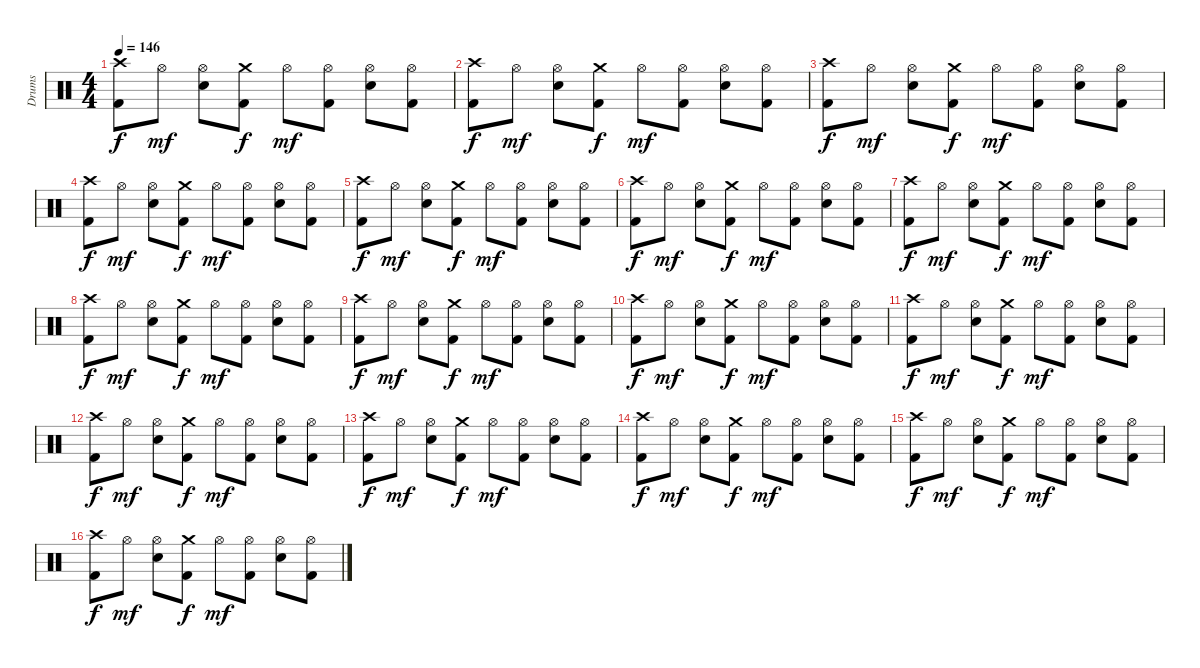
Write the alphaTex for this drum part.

\track ("Drums" "Drums") {instrument percussion}
\staff {score}
\articulation defaults
\ts (4 4)
\tempo 146
\clef neutral
\ks c
("Crash high (hit)" "Kick (hit) 2").8{dy f} "Hi-Hat (open)".8{dy mf} ("Hi-Hat (open)" "Electric Snare (hit)").8 ("Crash medium (hit)" "Kick (hit) 2").8{dy f} "Hi-Hat (open)".8{dy mf} ("Hi-Hat (open)" "Kick (hit) 2").8 ("Hi-Hat (open)" "Electric Snare (hit)").8 ("Hi-Hat (open)" "Kick (hit) 2").8 |
("Crash high (hit)" "Kick (hit) 2").8{dy f} "Hi-Hat (open)".8{dy mf} ("Hi-Hat (open)" "Electric Snare (hit)").8 ("Crash medium (hit)" "Kick (hit) 2").8{dy f} "Hi-Hat (open)".8{dy mf} ("Hi-Hat (open)" "Kick (hit) 2").8 ("Hi-Hat (open)" "Electric Snare (hit)").8 ("Hi-Hat (open)" "Kick (hit) 2").8 |
("Crash high (hit)" "Kick (hit) 2").8{dy f} "Hi-Hat (open)".8{dy mf} ("Hi-Hat (open)" "Electric Snare (hit)").8 ("Crash medium (hit)" "Kick (hit) 2").8{dy f} "Hi-Hat (open)".8{dy mf} ("Hi-Hat (open)" "Kick (hit) 2").8 ("Hi-Hat (open)" "Electric Snare (hit)").8 ("Hi-Hat (open)" "Kick (hit) 2").8 |
("Crash high (hit)" "Kick (hit) 2").8{dy f} "Hi-Hat (open)".8{dy mf} ("Hi-Hat (open)" "Electric Snare (hit)").8 ("Crash medium (hit)" "Kick (hit) 2").8{dy f} "Hi-Hat (open)".8{dy mf} ("Hi-Hat (open)" "Kick (hit) 2").8 ("Hi-Hat (open)" "Electric Snare (hit)").8 ("Hi-Hat (open)" "Kick (hit) 2").8 |
("Crash high (hit)" "Kick (hit) 2").8{dy f} "Hi-Hat (open)".8{dy mf} ("Hi-Hat (open)" "Electric Snare (hit)").8 ("Crash medium (hit)" "Kick (hit) 2").8{dy f} "Hi-Hat (open)".8{dy mf} ("Hi-Hat (open)" "Kick (hit) 2").8 ("Hi-Hat (open)" "Electric Snare (hit)").8 ("Hi-Hat (open)" "Kick (hit) 2").8 |
("Crash high (hit)" "Kick (hit) 2").8{dy f} "Hi-Hat (open)".8{dy mf} ("Hi-Hat (open)" "Electric Snare (hit)").8 ("Crash medium (hit)" "Kick (hit) 2").8{dy f} "Hi-Hat (open)".8{dy mf} ("Hi-Hat (open)" "Kick (hit) 2").8 ("Hi-Hat (open)" "Electric Snare (hit)").8 ("Hi-Hat (open)" "Kick (hit) 2").8 |
("Crash high (hit)" "Kick (hit) 2").8{dy f} "Hi-Hat (open)".8{dy mf} ("Hi-Hat (open)" "Electric Snare (hit)").8 ("Crash medium (hit)" "Kick (hit) 2").8{dy f} "Hi-Hat (open)".8{dy mf} ("Hi-Hat (open)" "Kick (hit) 2").8 ("Hi-Hat (open)" "Electric Snare (hit)").8 ("Hi-Hat (open)" "Kick (hit) 2").8 |
("Crash high (hit)" "Kick (hit) 2").8{dy f} "Hi-Hat (open)".8{dy mf} ("Hi-Hat (open)" "Electric Snare (hit)").8 ("Crash medium (hit)" "Kick (hit) 2").8{dy f} "Hi-Hat (open)".8{dy mf} ("Hi-Hat (open)" "Kick (hit) 2").8 ("Hi-Hat (open)" "Electric Snare (hit)").8 ("Hi-Hat (open)" "Kick (hit) 2").8 |
("Crash high (hit)" "Kick (hit) 2").8{dy f} "Hi-Hat (open)".8{dy mf} ("Hi-Hat (open)" "Electric Snare (hit)").8 ("Crash medium (hit)" "Kick (hit) 2").8{dy f} "Hi-Hat (open)".8{dy mf} ("Hi-Hat (open)" "Kick (hit) 2").8 ("Hi-Hat (open)" "Electric Snare (hit)").8 ("Hi-Hat (open)" "Kick (hit) 2").8 |
("Crash high (hit)" "Kick (hit) 2").8{dy f} "Hi-Hat (open)".8{dy mf} ("Hi-Hat (open)" "Electric Snare (hit)").8 ("Crash medium (hit)" "Kick (hit) 2").8{dy f} "Hi-Hat (open)".8{dy mf} ("Hi-Hat (open)" "Kick (hit) 2").8 ("Hi-Hat (open)" "Electric Snare (hit)").8 ("Hi-Hat (open)" "Kick (hit) 2").8 |
("Crash high (hit)" "Kick (hit) 2").8{dy f} "Hi-Hat (open)".8{dy mf} ("Hi-Hat (open)" "Electric Snare (hit)").8 ("Crash medium (hit)" "Kick (hit) 2").8{dy f} "Hi-Hat (open)".8{dy mf} ("Hi-Hat (open)" "Kick (hit) 2").8 ("Hi-Hat (open)" "Electric Snare (hit)").8 ("Hi-Hat (open)" "Kick (hit) 2").8 |
("Crash high (hit)" "Kick (hit) 2").8{dy f} "Hi-Hat (open)".8{dy mf} ("Hi-Hat (open)" "Electric Snare (hit)").8 ("Crash medium (hit)" "Kick (hit) 2").8{dy f} "Hi-Hat (open)".8{dy mf} ("Hi-Hat (open)" "Kick (hit) 2").8 ("Hi-Hat (open)" "Electric Snare (hit)").8 ("Hi-Hat (open)" "Kick (hit) 2").8 |
("Crash high (hit)" "Kick (hit) 2").8{dy f} "Hi-Hat (open)".8{dy mf} ("Hi-Hat (open)" "Electric Snare (hit)").8 ("Crash medium (hit)" "Kick (hit) 2").8{dy f} "Hi-Hat (open)".8{dy mf} ("Hi-Hat (open)" "Kick (hit) 2").8 ("Hi-Hat (open)" "Electric Snare (hit)").8 ("Hi-Hat (open)" "Kick (hit) 2").8 |
("Crash high (hit)" "Kick (hit) 2").8{dy f} "Hi-Hat (open)".8{dy mf} ("Hi-Hat (open)" "Electric Snare (hit)").8 ("Crash medium (hit)" "Kick (hit) 2").8{dy f} "Hi-Hat (open)".8{dy mf} ("Hi-Hat (open)" "Kick (hit) 2").8 ("Hi-Hat (open)" "Electric Snare (hit)").8 ("Hi-Hat (open)" "Kick (hit) 2").8 |
("Crash high (hit)" "Kick (hit) 2").8{dy f} "Hi-Hat (open)".8{dy mf} ("Hi-Hat (open)" "Electric Snare (hit)").8 ("Crash medium (hit)" "Kick (hit) 2").8{dy f} "Hi-Hat (open)".8{dy mf} ("Hi-Hat (open)" "Kick (hit) 2").8 ("Hi-Hat (open)" "Electric Snare (hit)").8 ("Hi-Hat (open)" "Kick (hit) 2").8 |
("Crash high (hit)" "Kick (hit) 2").8{dy f} "Hi-Hat (open)".8{dy mf} ("Hi-Hat (open)" "Electric Snare (hit)").8 ("Crash medium (hit)" "Kick (hit) 2").8{dy f} "Hi-Hat (open)".8{dy mf} ("Hi-Hat (open)" "Kick (hit) 2").8 ("Hi-Hat (open)" "Electric Snare (hit)").8 ("Hi-Hat (open)" "Kick (hit) 2").8
